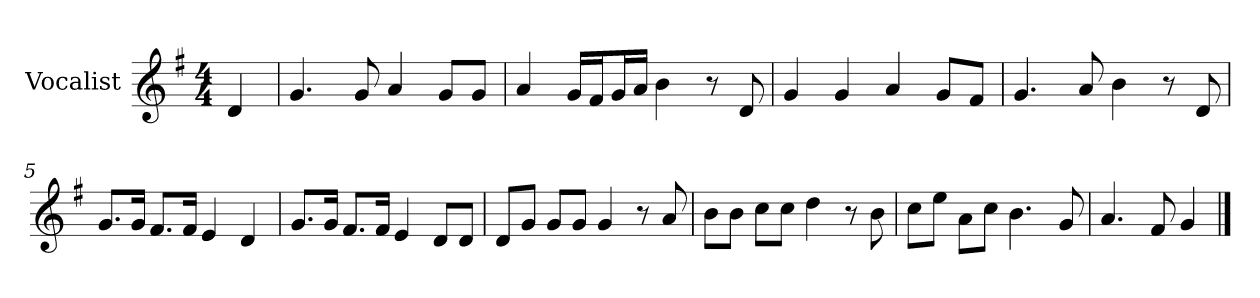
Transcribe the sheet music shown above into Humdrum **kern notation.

**kern
*part1
*staff1
*I"Vocalist
*k[f#]
*G:
*M4/4
=
4d
=1
4.g
8g
4a
8gL
8gJ
=2
4a
16gLL
16f#J
16gL
16aJJ
4b
8r
8d
=3
4g
4g
4a
8gL
8f#J
=4
4.g
8a
4b
8r
8d
=5
8.gL
16gJk
8.f#L
16f#Jk
4e
4d
=6
8.gL
16gJk
8.f#L
16f#Jk
4e
8dL
8dJ
=7
8dL
8gJ
8gL
8gJ
4g
8r
8a
=8
8bL
8bJ
8ccL
8ccJ
4dd
8r
8b
=9
8ccL
8eeJ
8aL
8ccJ
4.b
8g
=10
4.a
8f#
4g
==
*-
